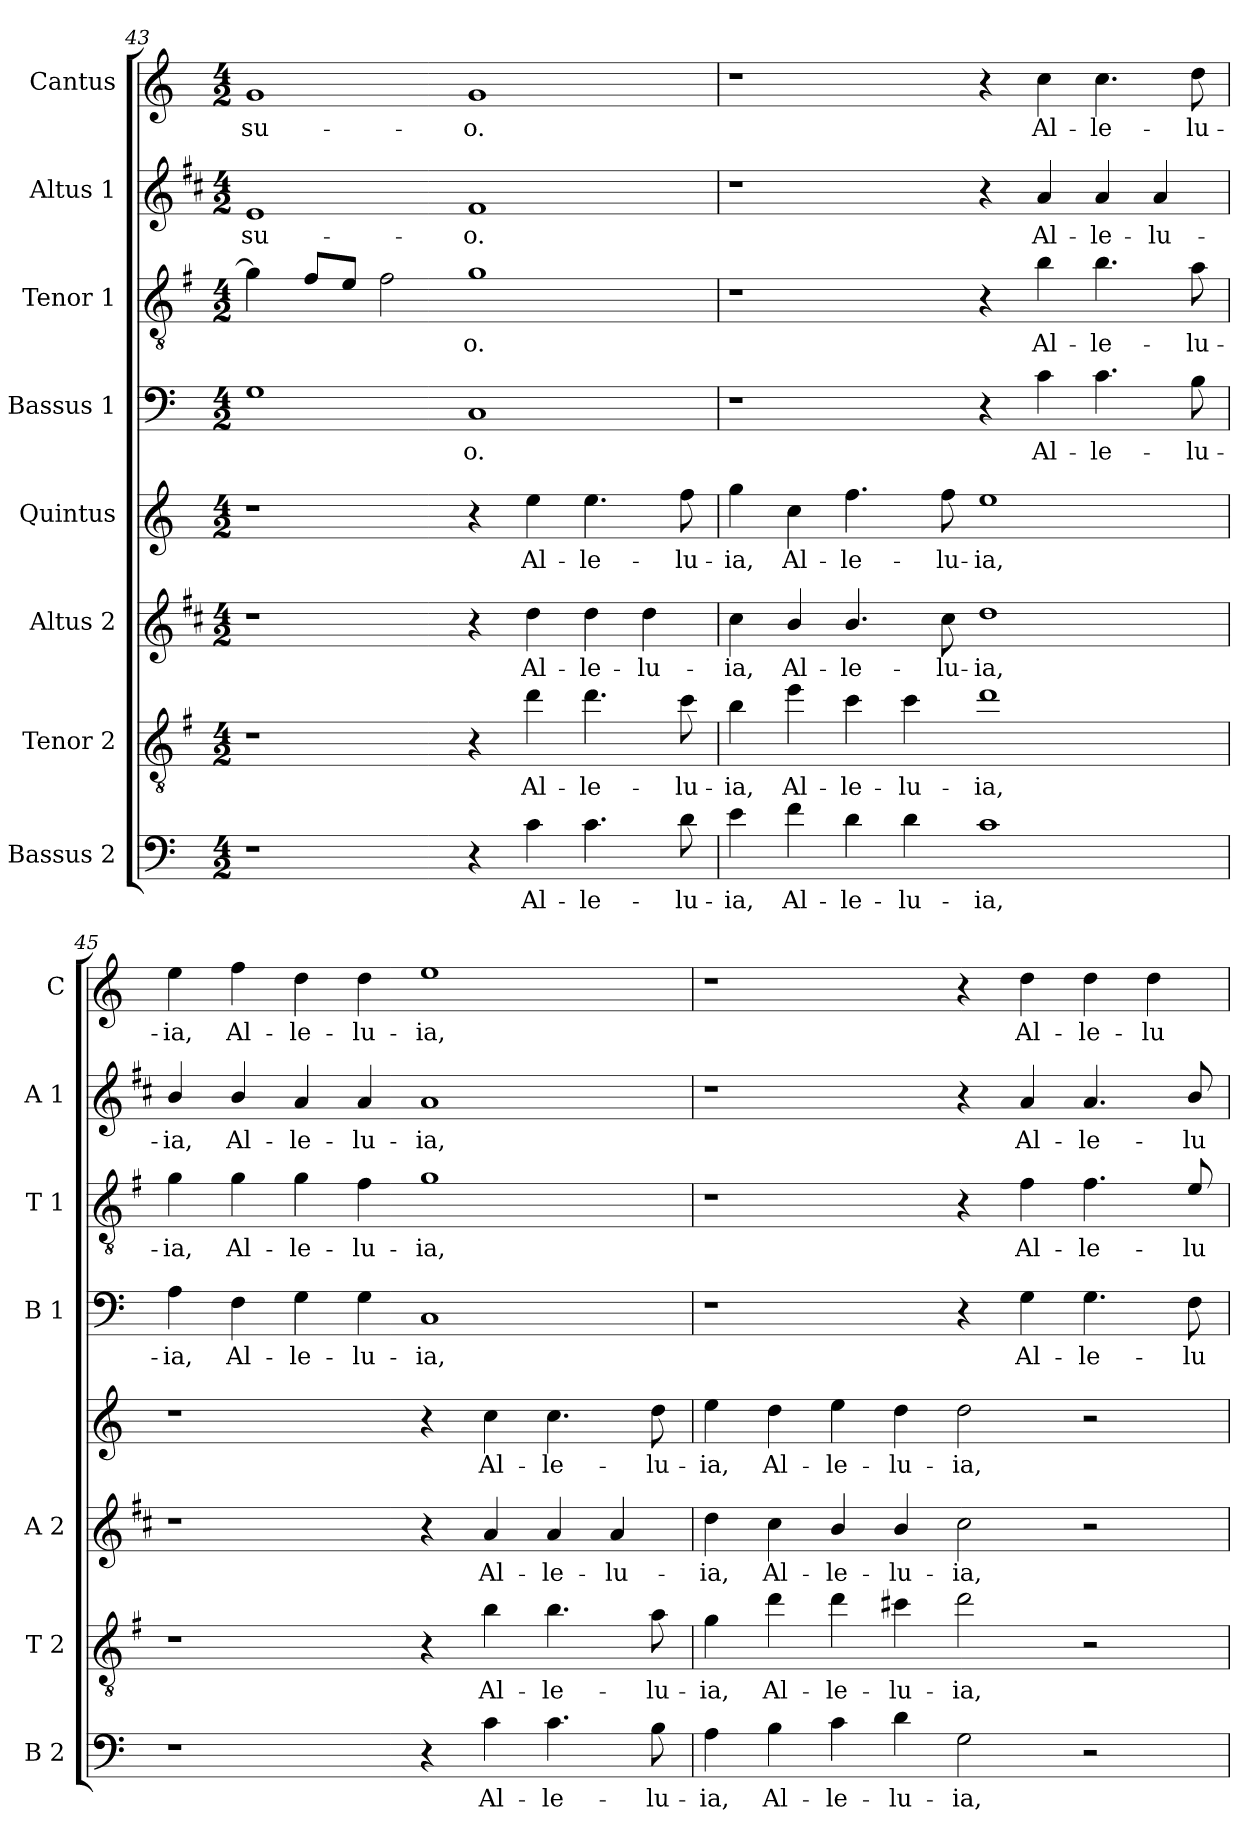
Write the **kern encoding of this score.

**kern	**text	**kern	**text	**kern	**text	**kern	**text	**kern	**text	**kern	**text	**kern	**text	**kern	**text
*part8	*part8	*part7	*part7	*part6	*part6	*part5	*part5	*part4	*part4	*part3	*part3	*part2	*part2	*part1	*part1
*staff8	*staff8	*staff7	*staff7	*staff6	*staff6	*staff5	*staff5	*staff4	*staff4	*staff3	*staff3	*staff2	*staff2	*staff1	*staff1
*I"Bassus 2	*	*I"Tenor 2	*	*I"Altus 2	*	*I"Quintus	*	*I"Bassus 1	*	*I"Tenor 1	*	*I"Altus 1	*	*I"Cantus	*
*I'B 2	*	*I'T 2	*	*I'A 2	*	*	*	*I'B 1	*	*I'T 1	*	*I'A 1	*	*I'C	*
*clefF4	*	*clefGv2	*	*clefG2	*	*clefG2	*	*clefF4	*	*clefGv2	*	*clefG2	*	*clefG2	*
*	*	*ITrd4c7	*	*ITrd1c2	*	*	*	*	*	*ITrd4c7	*	*ITrd1c2	*	*	*
*k[]	*	*k[]	*	*k[]	*	*k[]	*	*k[]	*	*k[]	*	*k[]	*	*k[]	*
*C:	*	*C:	*	*C:	*	*C:	*	*C:	*	*C:	*	*C:	*	*C:	*
*M4/2	*	*M4/2	*	*M4/2	*	*M4/2	*	*M4/2	*	*M4/2	*	*M4/2	*	*M4/2	*
=43	=43	=43	=43	=43	=43	=43	=43	=43	=43	=43	=43	=43	=43	=43	=43
!	!	!	!	!	!	!	!	!	!	!	!	!	!LO:LY:b	!	!LO:LY:b
1r	.	1r	.	1r	.	1r	.	1G	.	4c\]	.	1d	su-	1g	su-
.	.	.	.	.	.	.	.	.	.	8B/L	.	.	.	.	.
.	.	.	.	.	.	.	.	.	.	8A/J	.	.	.	.	.
.	.	.	.	.	.	.	.	.	.	2B\	.	.	.	.	.
!	!	!	!	!	!	!	!	!	!LO:LY:b	!	!LO:LY:b	!	!LO:LY:b	!	!LO:LY:b
4r	.	4r	.	4r	.	4r	.	1C	-o.	1c	-o.	1e	-o.	1g	-o.
!	!LO:LY:b	!	!LO:LY:b	!	!LO:LY:b	!	!LO:LY:b	!	!	!	!	!	!	!	!
4c\	Al-	4g\	Al-	4cc\	Al-	4ee\	Al-	.	.	.	.	.	.	.	.
!	!LO:LY:b	!	!LO:LY:b	!	!LO:LY:b	!	!LO:LY:b	!	!	!	!	!	!	!	!
4.c\	-le-	4.g\	-le-	4cc\	-le-	4.ee\	-le-	.	.	.	.	.	.	.	.
!	!	!	!	!	!LO:LY:b	!	!	!	!	!	!	!	!	!	!
.	.	.	.	4cc\	-lu-	.	.	.	.	.	.	.	.	.	.
!	!LO:LY:b	!	!LO:LY:b	!	!	!	!LO:LY:b	!	!	!	!	!	!	!	!
8d\	-lu-	8f\	-lu-	.	.	8ff\	-lu-	.	.	.	.	.	.	.	.
=44	=44	=44	=44	=44	=44	=44	=44	=44	=44	=44	=44	=44	=44	=44	=44
!	!LO:LY:b	!	!LO:LY:b	!	!LO:LY:b	!	!LO:LY:b	!	!	!	!	!	!	!	!
4e\	-ia,	4e\	-ia,	4b\	-ia,	4gg\	-ia,	1r	.	1r	.	1r	.	1r	.
!	!LO:LY:b	!	!LO:LY:b	!	!LO:LY:b	!	!LO:LY:b	!	!	!	!	!	!	!	!
4f\	Al-	4a\	Al-	4a/	Al-	4cc\	Al-	.	.	.	.	.	.	.	.
!	!LO:LY:b	!	!LO:LY:b	!	!LO:LY:b	!	!LO:LY:b	!	!	!	!	!	!	!	!
4d\	-le-	4f\	-le-	4.a/	-le-	4.ff\	-le-	.	.	.	.	.	.	.	.
!	!LO:LY:b	!	!LO:LY:b	!	!	!	!	!	!	!	!	!	!	!	!
4d\	-lu-	4f\	-lu-	.	.	.	.	.	.	.	.	.	.	.	.
!	!	!	!	!	!LO:LY:b	!	!LO:LY:b	!	!	!	!	!	!	!	!
.	.	.	.	8b\	-lu-	8ff\	-lu-	.	.	.	.	.	.	.	.
!	!LO:LY:b	!	!LO:LY:b	!	!LO:LY:b	!	!LO:LY:b	!	!	!	!	!	!	!	!
1c	-ia,	1g	-ia,	1cc	-ia,	1ee	-ia,	4r	.	4r	.	4r	.	4r	.
!	!	!	!	!	!	!	!	!	!LO:LY:b	!	!LO:LY:b	!	!LO:LY:b	!	!LO:LY:b
.	.	.	.	.	.	.	.	4c\	Al-	4e\	Al-	4g/	Al-	4cc\	Al-
!	!	!	!	!	!	!	!	!	!LO:LY:b	!	!LO:LY:b	!	!LO:LY:b	!	!LO:LY:b
.	.	.	.	.	.	.	.	4.c\	-le-	4.e\	-le-	4g/	-le-	4.cc\	-le-
!	!	!	!	!	!	!	!	!	!	!	!	!	!LO:LY:b	!	!
.	.	.	.	.	.	.	.	.	.	.	.	4g/	-lu-	.	.
!	!	!	!	!	!	!	!	!	!LO:LY:b	!	!LO:LY:b	!	!	!	!LO:LY:b
.	.	.	.	.	.	.	.	8B\	-lu-	8d\	-lu-	.	.	8dd\	-lu-
=45	=45	=45	=45	=45	=45	=45	=45	=45	=45	=45	=45	=45	=45	=45	=45
!	!	!	!	!	!	!	!	!	!LO:LY:b	!	!LO:LY:b	!	!LO:LY:b	!	!LO:LY:b
1r	.	1r	.	1r	.	1r	.	4A\	-ia,	4c\	-ia,	4a/	-ia,	4ee\	-ia,
!	!	!	!	!	!	!	!	!	!LO:LY:b	!	!LO:LY:b	!	!LO:LY:b	!	!LO:LY:b
.	.	.	.	.	.	.	.	4F\	Al-	4c\	Al-	4a/	Al-	4ff\	Al-
!	!	!	!	!	!	!	!	!	!LO:LY:b	!	!LO:LY:b	!	!LO:LY:b	!	!LO:LY:b
.	.	.	.	.	.	.	.	4G\	-le-	4c\	-le-	4g/	-le-	4dd\	-le-
!	!	!	!	!	!	!	!	!	!LO:LY:b	!	!LO:LY:b	!	!LO:LY:b	!	!LO:LY:b
.	.	.	.	.	.	.	.	4G\	-lu-	4B\	-lu-	4g/	-lu-	4dd\	-lu-
!	!	!	!	!	!	!	!	!	!LO:LY:b	!	!LO:LY:b	!	!LO:LY:b	!	!LO:LY:b
4r	.	4r	.	4r	.	4r	.	1C	-ia,	1c	-ia,	1g	-ia,	1ee	-ia,
!	!LO:LY:b	!	!LO:LY:b	!	!LO:LY:b	!	!LO:LY:b	!	!	!	!	!	!	!	!
4c\	Al-	4e\	Al-	4g/	Al-	4cc\	Al-	.	.	.	.	.	.	.	.
!	!LO:LY:b	!	!LO:LY:b	!	!LO:LY:b	!	!LO:LY:b	!	!	!	!	!	!	!	!
4.c\	-le-	4.e\	-le-	4g/	-le-	4.cc\	-le-	.	.	.	.	.	.	.	.
!	!	!	!	!	!LO:LY:b	!	!	!	!	!	!	!	!	!	!
.	.	.	.	4g/	-lu-	.	.	.	.	.	.	.	.	.	.
!	!LO:LY:b	!	!LO:LY:b	!	!	!	!LO:LY:b	!	!	!	!	!	!	!	!
8B\	-lu-	8d\	-lu-	.	.	8dd\	-lu-	.	.	.	.	.	.	.	.
!!LO:PB:g=z
=46	=46	=46	=46	=46	=46	=46	=46	=46	=46	=46	=46	=46	=46	=46	=46
!	!LO:LY:b	!	!LO:LY:b	!	!LO:LY:b	!	!LO:LY:b	!	!	!	!	!	!	!	!
4A\	-ia,	4c\	-ia,	4cc\	-ia,	4ee\	-ia,	1r	.	1r	.	1r	.	1r	.
!	!LO:LY:b	!	!LO:LY:b	!	!LO:LY:b	!	!LO:LY:b	!	!	!	!	!	!	!	!
4B\	Al-	4g\	Al-	4b\	Al-	4dd\	Al-	.	.	.	.	.	.	.	.
!	!LO:LY:b	!	!LO:LY:b	!	!LO:LY:b	!	!LO:LY:b	!	!	!	!	!	!	!	!
4c\	-le-	4g\	-le-	4a/	-le-	4ee\	-le-	.	.	.	.	.	.	.	.
!	!LO:LY:b	!	!LO:LY:b	!	!LO:LY:b	!	!LO:LY:b	!	!	!	!	!	!	!	!
4d\	-lu-	4f#X\	-lu-	4a/	-lu-	4dd\	-lu-	.	.	.	.	.	.	.	.
!	!LO:LY:b	!	!LO:LY:b	!	!LO:LY:b	!	!LO:LY:b	!	!	!	!	!	!	!	!
2G\	-ia,	2g\	-ia,	2b\	-ia,	2dd\	-ia,	4r	.	4r	.	4r	.	4r	.
!	!	!	!	!	!	!	!	!	!LO:LY:b	!	!LO:LY:b	!	!LO:LY:b	!	!LO:LY:b
.	.	.	.	.	.	.	.	4G\	Al-	4B\	Al-	4g/	Al-	4dd\	Al-
!	!	!	!	!	!	!	!	!	!LO:LY:b	!	!LO:LY:b	!	!LO:LY:b	!	!LO:LY:b
2r	.	2r	.	2r	.	2r	.	4.G\	-le-	4.B\	-le-	4.g/	-le-	4dd\	-le-
!	!	!	!	!	!	!	!	!	!	!	!	!	!	!	!LO:LY:b
.	.	.	.	.	.	.	.	.	.	.	.	.	.	4dd\	-lu-
!	!	!	!	!	!	!	!	!	!LO:LY:b	!	!LO:LY:b	!	!LO:LY:b	!	!
.	.	.	.	.	.	.	.	8F\	-lu-	8A/	-lu-	8a/	-lu-	.	.
=	=	=	=	=	=	=	=	=	=	=	=	=	=	=	=
*-	*-	*-	*-	*-	*-	*-	*-	*-	*-	*-	*-	*-	*-	*-	*-
